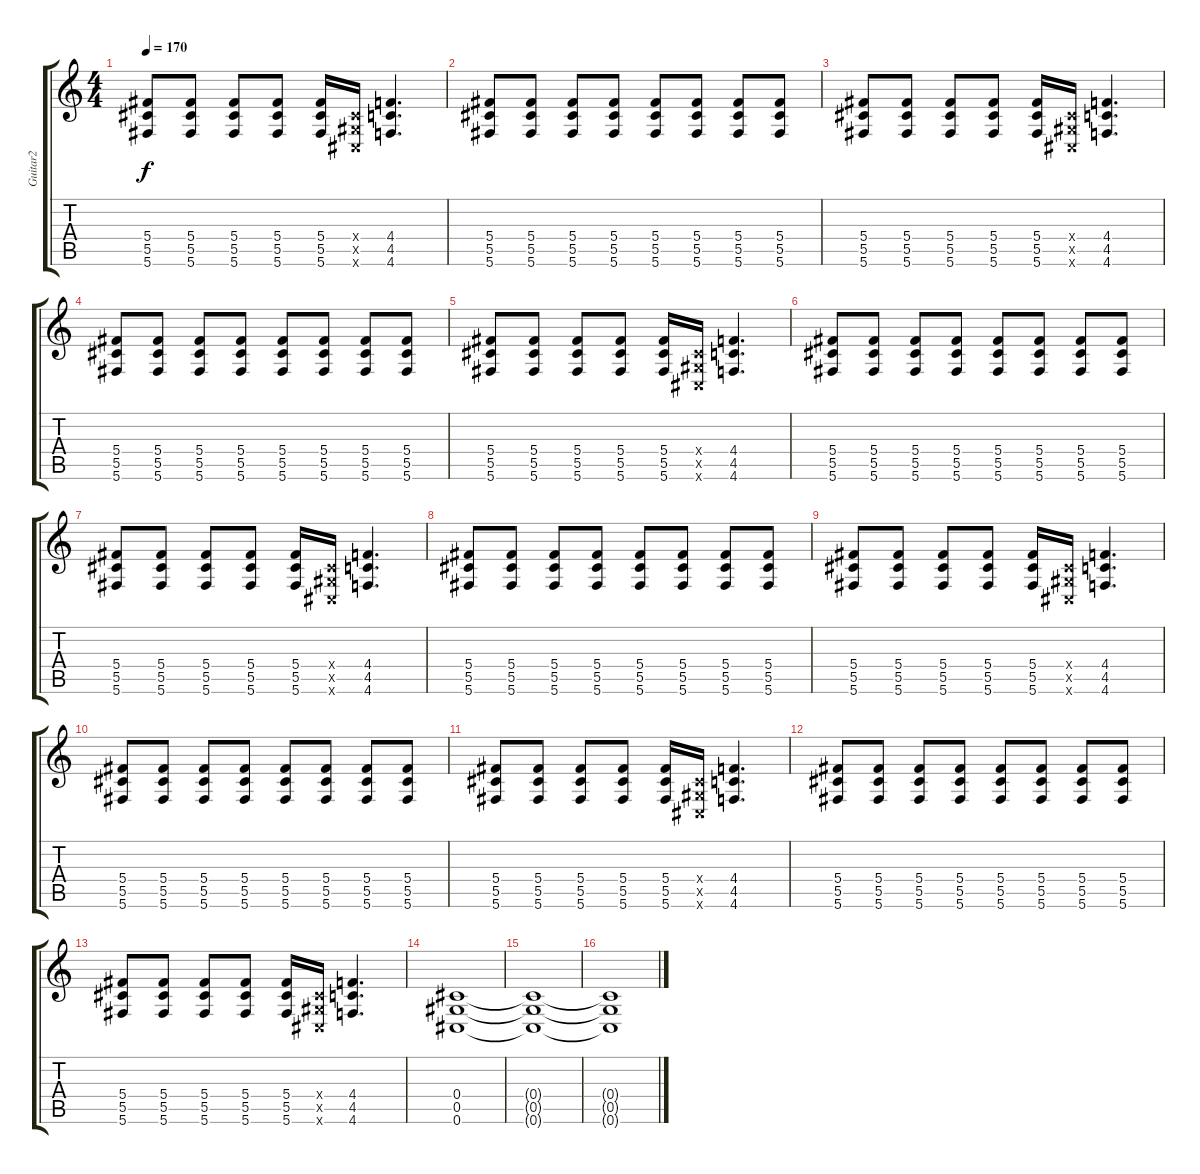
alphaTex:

\track ("Guitar2" "Guitar2") {instrument distortionguitar}
\staff {score tabs}
\tuning (Eb4 Bb3 Gb3 Db3 Ab2 Db2) {hide}
\ts (4 4)
\tempo 170
\clef g2
\ks c
(5.4 5.5 5.6).8{dy f} (5.4 5.5 5.6).8 (5.4 5.5 5.6).8 (5.4 5.5 5.6).8 (5.4 5.5 5.6).16 (0.4{x} 0.5{x} 0.6{x}).16 (4.4 4.5 4.6).4{d} |
(5.4 5.5 5.6).8 (5.4 5.5 5.6).8 (5.4 5.5 5.6).8 (5.4 5.5 5.6).8 (5.4 5.5 5.6).8 (5.4 5.5 5.6).8 (5.4 5.5 5.6).8 (5.4 5.5 5.6).8 |
(5.4 5.5 5.6).8 (5.4 5.5 5.6).8 (5.4 5.5 5.6).8 (5.4 5.5 5.6).8 (5.4 5.5 5.6).16 (0.4{x} 0.5{x} 0.6{x}).16 (4.4 4.5 4.6).4{d} |
(5.4 5.5 5.6).8 (5.4 5.5 5.6).8 (5.4 5.5 5.6).8 (5.4 5.5 5.6).8 (5.4 5.5 5.6).8 (5.4 5.5 5.6).8 (5.4 5.5 5.6).8 (5.4 5.5 5.6).8 |
(5.4 5.5 5.6).8 (5.4 5.5 5.6).8 (5.4 5.5 5.6).8 (5.4 5.5 5.6).8 (5.4 5.5 5.6).16 (0.4{x} 0.5{x} 0.6{x}).16 (4.4 4.5 4.6).4{d} |
(5.4 5.5 5.6).8 (5.4 5.5 5.6).8 (5.4 5.5 5.6).8 (5.4 5.5 5.6).8 (5.4 5.5 5.6).8 (5.4 5.5 5.6).8 (5.4 5.5 5.6).8 (5.4 5.5 5.6).8 |
(5.4 5.5 5.6).8 (5.4 5.5 5.6).8 (5.4 5.5 5.6).8 (5.4 5.5 5.6).8 (5.4 5.5 5.6).16 (0.4{x} 0.5{x} 0.6{x}).16 (4.4 4.5 4.6).4{d} |
(5.4 5.5 5.6).8 (5.4 5.5 5.6).8 (5.4 5.5 5.6).8 (5.4 5.5 5.6).8 (5.4 5.5 5.6).8 (5.4 5.5 5.6).8 (5.4 5.5 5.6).8 (5.4 5.5 5.6).8 |
(5.4 5.5 5.6).8 (5.4 5.5 5.6).8 (5.4 5.5 5.6).8 (5.4 5.5 5.6).8 (5.4 5.5 5.6).16 (0.4{x} 0.5{x} 0.6{x}).16 (4.4 4.5 4.6).4{d} |
(5.4 5.5 5.6).8 (5.4 5.5 5.6).8 (5.4 5.5 5.6).8 (5.4 5.5 5.6).8 (5.4 5.5 5.6).8 (5.4 5.5 5.6).8 (5.4 5.5 5.6).8 (5.4 5.5 5.6).8 |
(5.4 5.5 5.6).8 (5.4 5.5 5.6).8 (5.4 5.5 5.6).8 (5.4 5.5 5.6).8 (5.4 5.5 5.6).16 (0.4{x} 0.5{x} 0.6{x}).16 (4.4 4.5 4.6).4{d} |
(5.4 5.5 5.6).8 (5.4 5.5 5.6).8 (5.4 5.5 5.6).8 (5.4 5.5 5.6).8 (5.4 5.5 5.6).8 (5.4 5.5 5.6).8 (5.4 5.5 5.6).8 (5.4 5.5 5.6).8 |
(5.4 5.5 5.6).8 (5.4 5.5 5.6).8 (5.4 5.5 5.6).8 (5.4 5.5 5.6).8 (5.4 5.5 5.6).16 (0.4{x} 0.5{x} 0.6{x}).16 (4.4 4.5 4.6).4{d} |
(0.4 0.5 0.6).1 |
(0.4{t} 0.5{t} 0.6{t}).1 |
(0.4{t} 0.5{t} 0.6{t}).1
